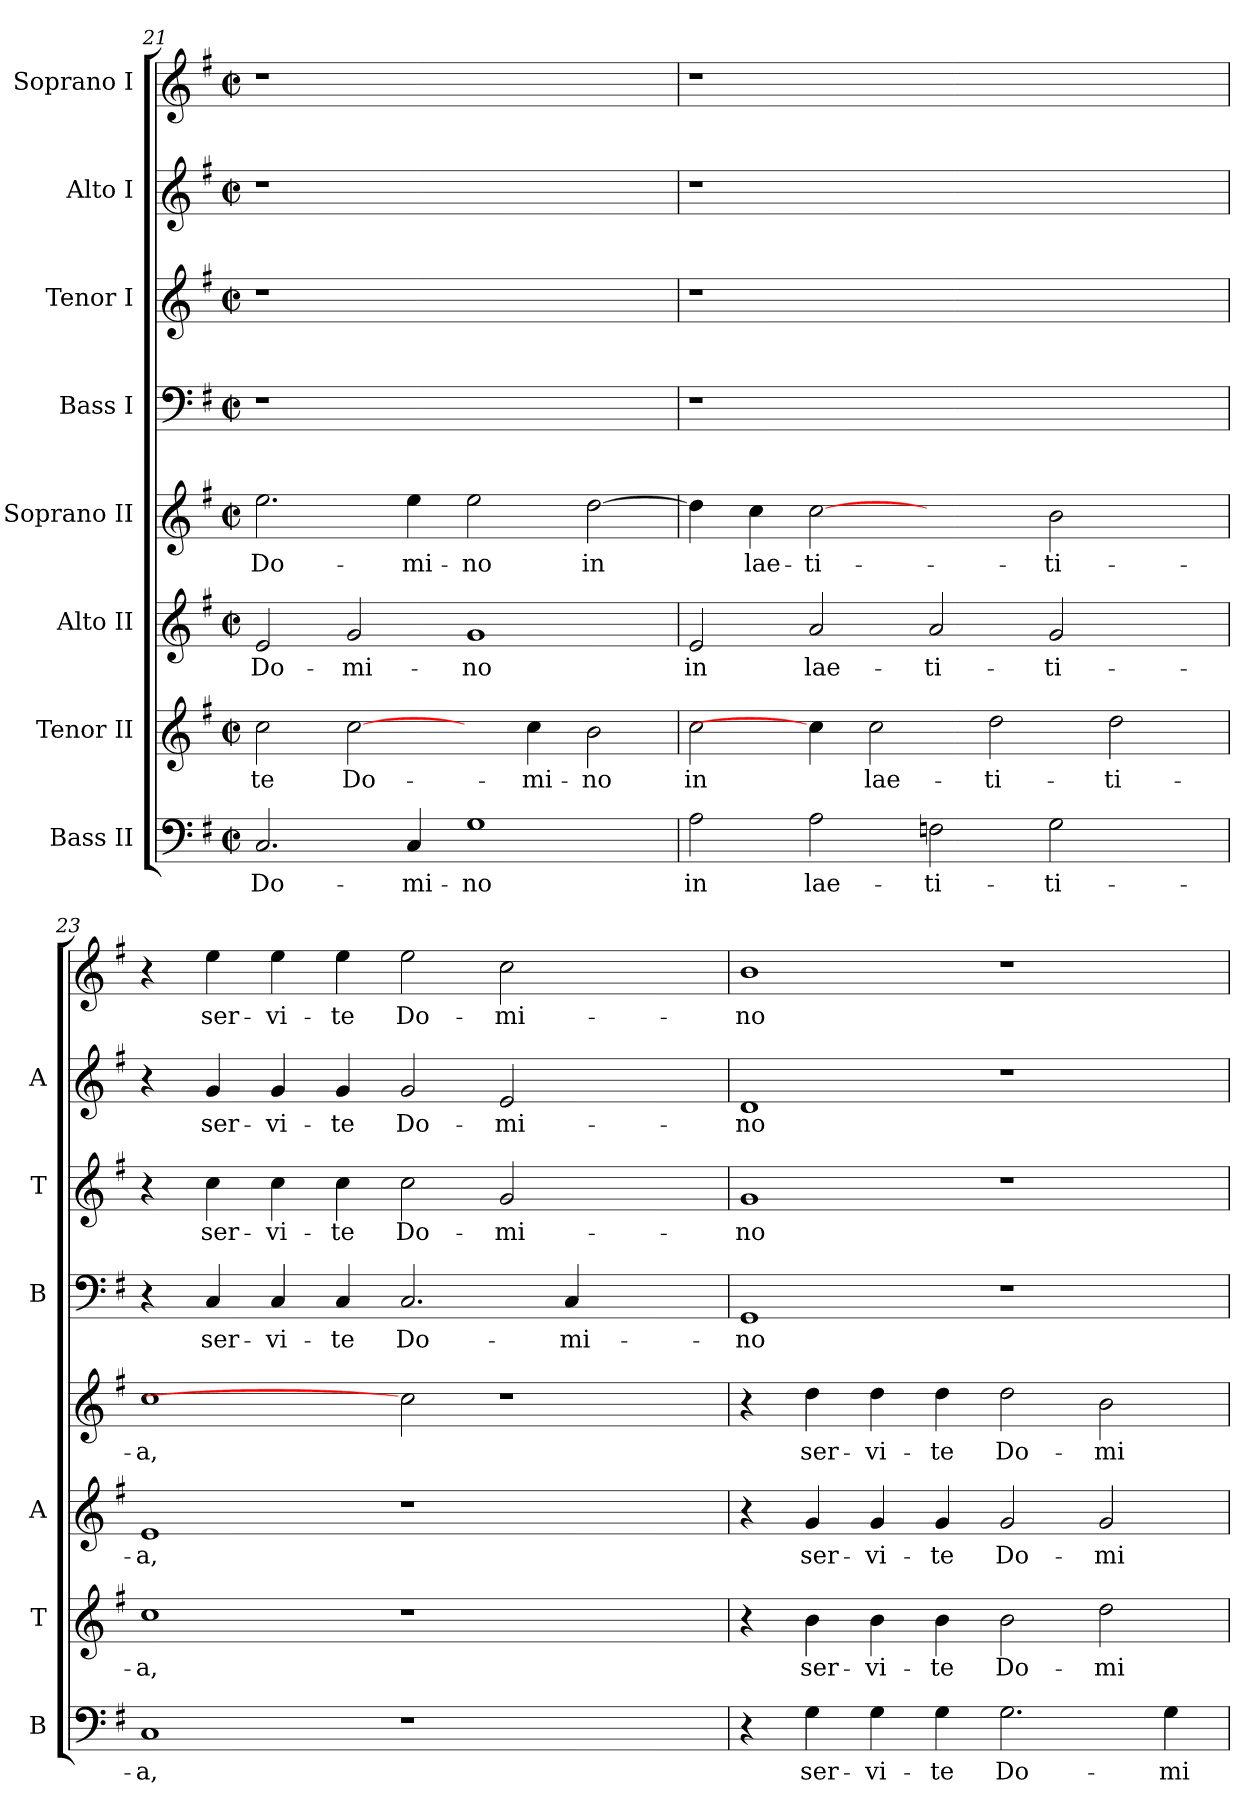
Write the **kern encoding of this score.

**kern	**text	**kern	**text	**kern	**text	**kern	**text	**kern	**text	**kern	**text	**kern	**text	**kern	**text
*part8	*part8	*part7	*part7	*part6	*part6	*part5	*part5	*part4	*part4	*part3	*part3	*part2	*part2	*part1	*part1
*staff8	*staff8	*staff7	*staff7	*staff6	*staff6	*staff5	*staff5	*staff4	*staff4	*staff3	*staff3	*staff2	*staff2	*staff1	*staff1
*I"Bass II	*	*I"Tenor II	*	*I"Alto II	*	*I"Soprano II	*	*I"Bass I	*	*I"Tenor I	*	*I"Alto I	*	*I"Soprano I	*
*I'B	*	*I'T	*	*I'A	*	*	*	*I'B	*	*I'T	*	*I'A	*	*	*
*clefF4	*	*clefG2	*	*clefG2	*	*clefG2	*	*clefF4	*	*clefG2	*	*clefG2	*	*clefG2	*
*	*	*ITrd7c12	*	*	*	*	*	*	*	*ITrd7c12	*	*	*	*	*
*k[f#]	*	*k[f#]	*	*k[f#]	*	*k[f#]	*	*k[f#]	*	*k[f#]	*	*k[f#]	*	*k[f#]	*
*G:	*	*G:	*	*G:	*	*G:	*	*G:	*	*G:	*	*G:	*	*G:	*
*M2/2	*	*M2/2	*	*M2/2	*	*M2/2	*	*M2/2	*	*M2/2	*	*M2/2	*	*M2/2	*
*met(c|)	*	*met(c|)	*	*met(c|)	*	*met(c|)	*	*met(c|)	*	*met(c|)	*	*met(c|)	*	*met(c|)	*
=21	=21	=21	=21	=21	=21	=21	=21	=21	=21	=21	=21	=21	=21	=21	=21
!	!LO:LY:b	!	!LO:LY:b	!	!LO:LY:b	!	!LO:LY:b	!LO:N:vis=1	!	!LO:N:vis=1	!	!LO:N:vis=1	!	!LO:N:vis=1	!
2.C/	Do-	2c\	-te	2e/	Do-	2.ee\	Do-	1r	.	1r	.	1r	.	1r	.
!	!	!	!LO:LY:b	!	!LO:LY:b	!	!	!	!	!	!	!	!	!	!
.	.	[2c\	Do-	2g/	-mi-	.	.	.	.	.	.	.	.	.	.
!	!LO:LY:b	!	!	!	!	!	!LO:LY:b	!	!	!	!	!	!	!	!
4C/	-mi-	.	.	.	.	4ee\	-mi-	.	.	.	.	.	.	.	.
!	!LO:LY:b	!	!	!	!LO:LY:b	!	!LO:LY:b	!	!	!	!	!	!	!	!
1G	-no	4ryy	.	1g	-no	2ee\	-no	1ryy	.	1ryy	.	1ryy	.	1ryy	.
!	!	!	!LO:LY:b	!	!	!	!	!	!	!	!	!	!	!	!
.	.	4c\	-mi-	.	.	.	.	.	.	.	.	.	.	.	.
!	!	!	!LO:LY:b	!	!	!	!LO:LY:b	!	!	!	!	!	!	!	!
.	.	2B\	-no	.	.	[>2dd\	in	.	.	.	.	.	.	.	.
=22	=22	=22	=22	=22	=22	=22	=22	=22	=22	=22	=22	=22	=22	=22	=22
!	!LO:LY:b	!	!LO:LY:b	!	!LO:LY:b	!	!	!LO:N:vis=1	!	!LO:N:vis=1	!	!LO:N:vis=1	!	!LO:N:vis=1	!
2A\	in	2c\	in	2e/	in	4dd\]	.	1r	.	1r	.	1r	.	1r	.
!	!	!	!	!	!	!	!LO:LY:b	!	!	!	!	!	!	!	!
.	.	.	.	.	.	4cc\	lae-	.	.	.	.	.	.	.	.
!	!LO:LY:b	!	!	!	!LO:LY:b	!	!LO:LY:b	!	!	!	!	!	!	!	!
2A\	lae-	4c\]	.	2a/	lae-	[2cc	-ti-	.	.	.	.	.	.	.	.
!	!	!	!LO:LY:b	!	!	!	!	!	!	!	!	!	!	!	!
.	.	2c\	lae-	.	.	.	.	.	.	.	.	.	.	.	.
!	!LO:LY:b	!	!	!	!LO:LY:b	!	!	!	!	!	!	!	!	!	!
2Fn\	-ti-	.	.	2a/	-ti-	2ryy	.	1ryy	.	1ryy	.	1ryy	.	1ryy	.
!	!	!	!LO:LY:b	!	!	!	!	!	!	!	!	!	!	!	!
.	.	2d\	-ti-	.	.	.	.	.	.	.	.	.	.	.	.
!	!LO:LY:b	!	!	!	!LO:LY:b	!	!LO:LY:b	!	!	!	!	!	!	!	!
2G\	-ti-	.	.	2g/	-ti-	2b\	-ti-	.	.	.	.	.	.	.	.
!	!	!	!LO:LY:b	!	!	!	!	!	!	!	!	!	!	!	!
.	.	2d\	-ti-	.	.	.	.	.	.	.	.	.	.	.	.
4ryy	.	.	.	4ryy	.	4ryy	.	4ryy	.	4ryy	.	4ryy	.	4ryy	.
=23	=23	=23	=23	=23	=23	=23	=23	=23	=23	=23	=23	=23	=23	=23	=23
!	!LO:LY:b	!	!LO:LY:b	!	!LO:LY:b	!	!LO:LY:b	!	!	!	!	!	!	!	!
1C	-a,	1c	-a,	1e	-a,	1cc	-a,	4r	.	4r	.	4r	.	4r	.
!	!	!	!	!	!	!	!	!	!LO:LY:b	!	!LO:LY:b	!	!LO:LY:b	!	!LO:LY:b
.	.	.	.	.	.	.	.	4C/	ser-	4c\	ser-	4g/	ser-	4ee\	ser-
!	!	!	!	!	!	!	!	!	!LO:LY:b	!	!LO:LY:b	!	!LO:LY:b	!	!LO:LY:b
.	.	.	.	.	.	.	.	4C/	-vi-	4c\	-vi-	4g/	-vi-	4ee\	-vi-
!	!	!	!	!	!	!	!	!	!LO:LY:b	!	!LO:LY:b	!	!LO:LY:b	!	!LO:LY:b
.	.	.	.	.	.	.	.	4C/	-te	4c\	-te	4g/	-te	4ee\	-te
!	!	!	!	!	!	!	!	!	!LO:LY:b	!	!LO:LY:b	!	!LO:LY:b	!	!LO:LY:b
1r	.	1r	.	1r	.	2cc]	.	2.C/	Do-	2c\	Do-	2g/	Do-	2ee\	Do-
!	!	!	!	!	!	!	!	!	!	!	!LO:LY:b	!	!LO:LY:b	!	!LO:LY:b
.	.	.	.	.	.	1r	.	.	.	2G/	-mi-	2e/	-mi-	2cc\	-mi-
!	!	!	!	!	!	!	!	!	!LO:LY:b	!	!	!	!	!	!
.	.	.	.	.	.	.	.	4C/	-mi-	.	.	.	.	.	.
2ryy	.	2ryy	.	2ryy	.	.	.	2ryy	.	2ryy	.	2ryy	.	2ryy	.
!!LO:PB:g=z
=24	=24	=24	=24	=24	=24	=24	=24	=24	=24	=24	=24	=24	=24	=24	=24
!	!	!	!	!	!	!	!	!	!LO:LY:b	!	!LO:LY:b	!	!LO:LY:b	!	!LO:LY:b
4r	.	4r	.	4r	.	4r	.	1GG	-no	1G	-no	1d	-no	1b	-no
!	!LO:LY:b	!	!LO:LY:b	!	!LO:LY:b	!	!LO:LY:b	!	!	!	!	!	!	!	!
4G\	ser-	4B\	ser-	4g/	ser-	4dd\	ser-	.	.	.	.	.	.	.	.
!	!LO:LY:b	!	!LO:LY:b	!	!LO:LY:b	!	!LO:LY:b	!	!	!	!	!	!	!	!
4G\	-vi-	4B\	-vi-	4g/	-vi-	4dd\	-vi-	.	.	.	.	.	.	.	.
!	!LO:LY:b	!	!LO:LY:b	!	!LO:LY:b	!	!LO:LY:b	!	!	!	!	!	!	!	!
4G\	-te	4B\	-te	4g/	-te	4dd\	-te	.	.	.	.	.	.	.	.
!	!LO:LY:b	!	!LO:LY:b	!	!LO:LY:b	!	!LO:LY:b	!	!	!	!	!	!	!	!
2.G\	Do-	2B\	Do-	2g/	Do-	2dd\	Do-	1r	.	1r	.	1r	.	1r	.
!	!	!	!LO:LY:b	!	!LO:LY:b	!	!LO:LY:b	!	!	!	!	!	!	!	!
.	.	2d\	-mi-	2g/	-mi-	2b\	-mi-	.	.	.	.	.	.	.	.
!	!LO:LY:b	!	!	!	!	!	!	!	!	!	!	!	!	!	!
4G\	-mi-	.	.	.	.	.	.	.	.	.	.	.	.	.	.
=	=	=	=	=	=	=	=	=	=	=	=	=	=	=	=
*-	*-	*-	*-	*-	*-	*-	*-	*-	*-	*-	*-	*-	*-	*-	*-
